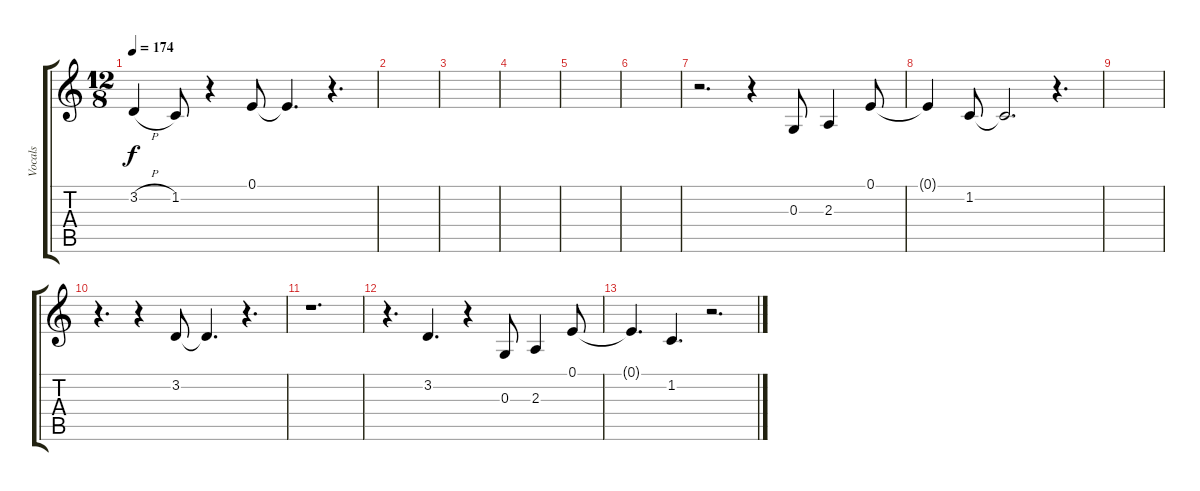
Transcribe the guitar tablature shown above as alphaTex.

\track ("Vocals" "Vocals") {instrument tenorsax}
\staff {score tabs}
\tuning (E4 B3 G3 D3 A2 E2) {hide}
\ts (12 8)
\tempo 174
\clef g2
\ks c
3.2{h}.4{dy f} 1.2.8 r.4 0.1.8 0.1{t}.4{d} r.4{d} |
|
|
|
|
|
r.2{d} r.4 0.3.8 2.3.4 0.1.8 |
0.1{t}.4 1.2.8 1.2{t}.2{d} r.4{d} |
|
r.4{d} r.4 3.2.8 3.2{t}.4{d} r.4{d} |
r.1{d} |
r.4{d} 3.2.4{d} r.4 0.3.8 2.3.4 0.1.8 |
0.1{t}.4{d} 1.2.4{d} r.2{d}
